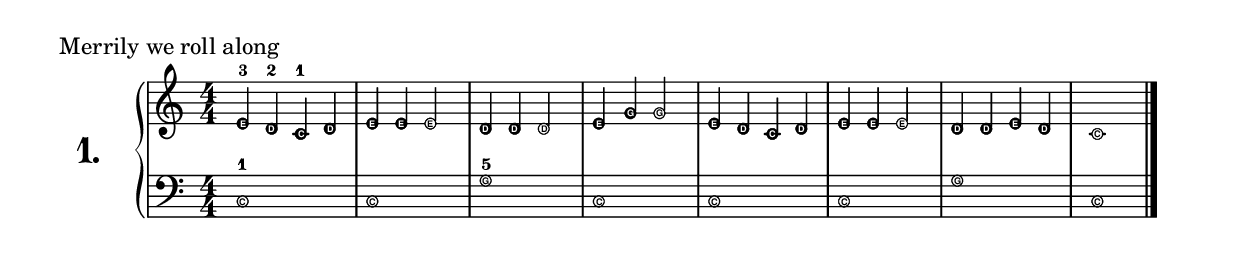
\version "2.18.0"

\score {
  \new PianoStaff  <<
    \set PianoStaff.instrumentName = \markup \huge \bold \number "1."
    \new Staff = "upper"
    \relative c' {
      \clef treble
      \key c \major
      \time 4/4
      \numericTimeSignature
      \easyHeadsOn

      e4-3 d-2 c-1 d | %01 
      e e e2         | %02
      d4 d d2        | %03
      e4 g g2        | %04
      e4 d c d       | %05
      e e e2         | %06
      d4 d e d       | %07
      c1 \bar "|."     %08

    }
    \new Staff = "lower"
    \relative c {
      \clef bass
      \key c \major
      \time 4/4
      \numericTimeSignature
      \easyHeadsOn

      c1-1       | %01
      c          | %02
      g'-5       | %03
      c,         | %04
      c          | %05
      c          | %06
      g'         | %07
      c, \bar "|." %08
    }
  >>
  \layout { }
  \midi { }
  \header {
    piece = "Merrily we roll along"
    composer = "Amerikanisches Volkslied"
  }
}

